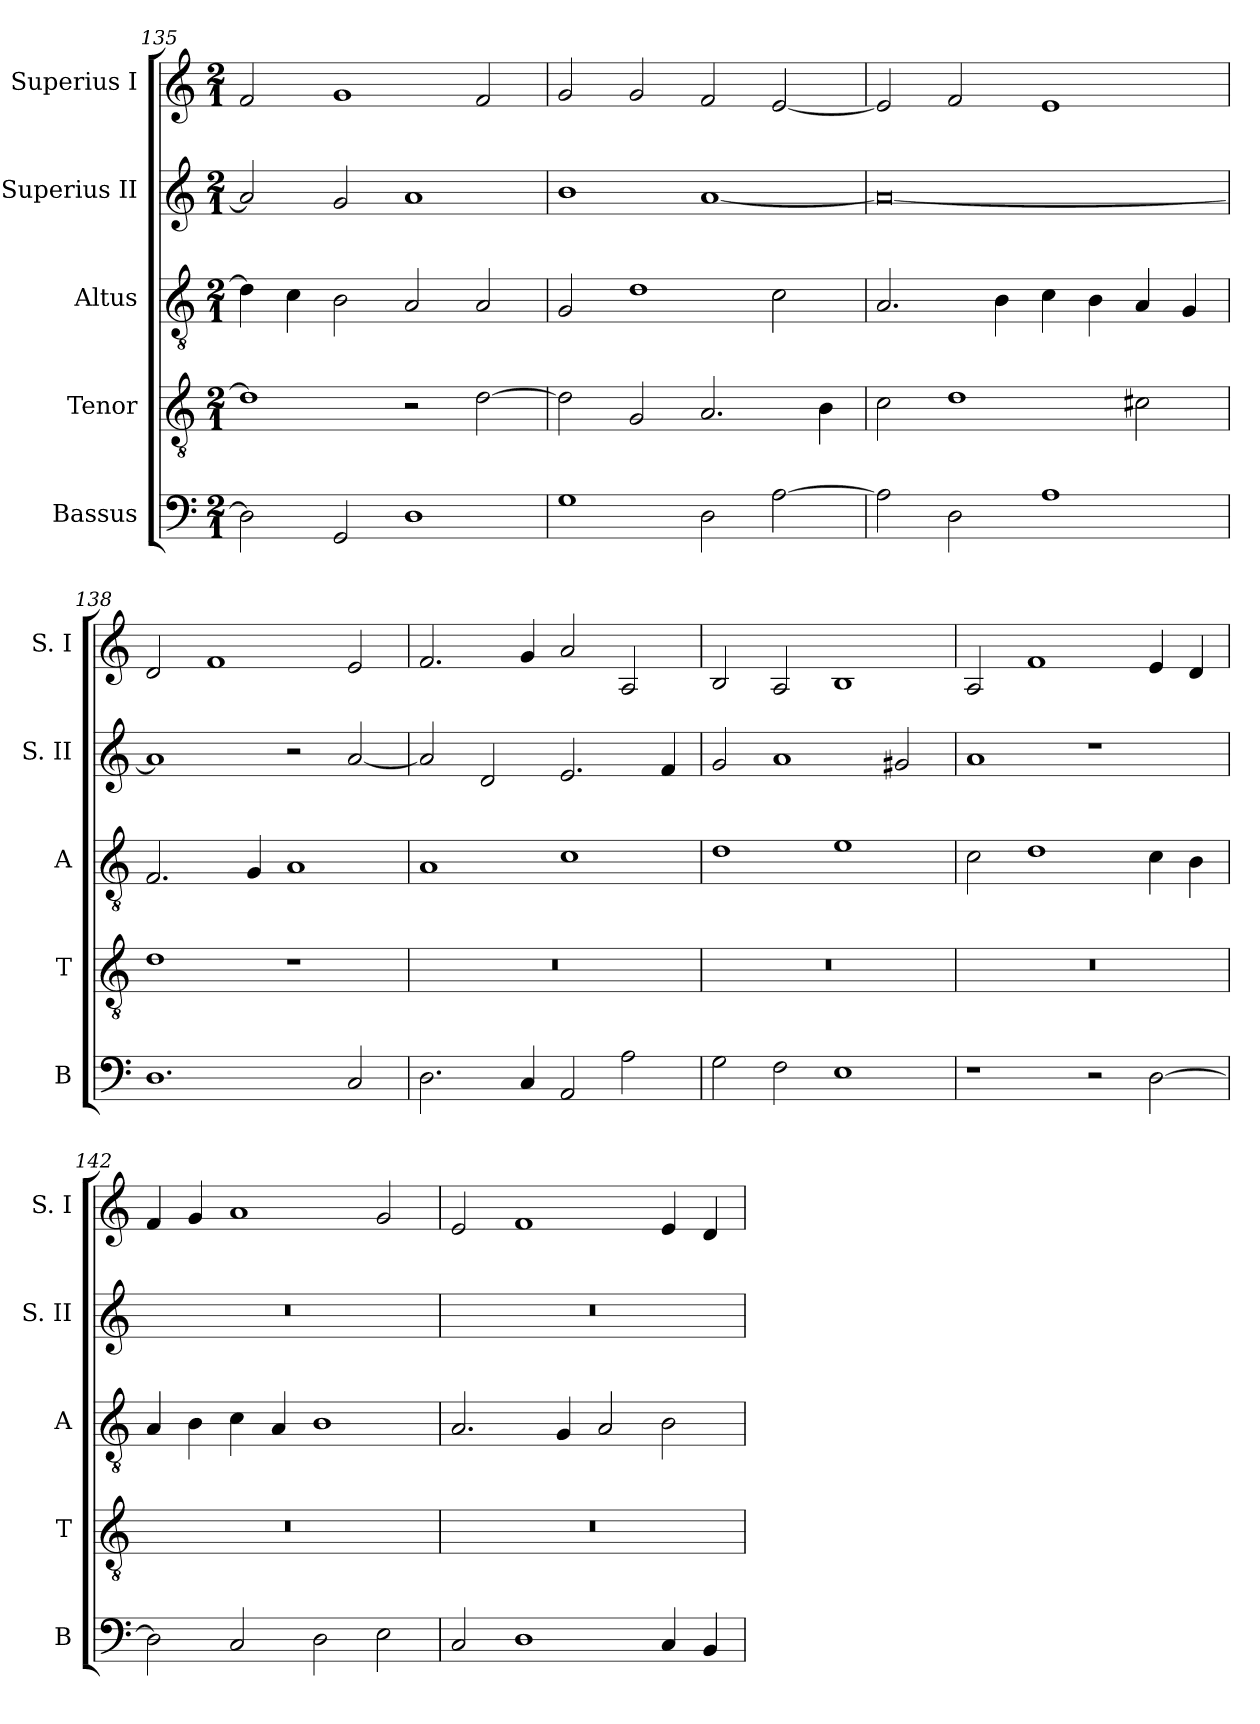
**kern	**kern	**kern	**kern	**kern
*part5	*part4	*part3	*part2	*part1
*staff5	*staff4	*staff3	*staff2	*staff1
*I"Bassus	*I"Tenor	*I"Altus	*I"Superius II	*I"Superius I
*I'B	*I'T	*I'A	*I'S. II	*I'S. I
*clefF4	*clefGv2	*clefGv2	*clefG2	*clefG2
*k[]	*k[]	*k[]	*k[]	*k[]
*C:	*C:	*C:	*C:	*C:
*M2/1	*M2/1	*M2/1	*M2/1	*M2/1
=135	=135	=135	=135	=135
2D]	1d]	4d]	2a]	2f
.	.	4c	.	.
2GG	.	2B	2g	1g
1D	2r	2A	1a	.
.	[2d	2A	.	2f
=136	=136	=136	=136	=136
1G	2d]	2G	1b	2g
.	2G	1d	.	2g
2D	2.A	.	[1a	2f
[2A	.	2c	.	[2e
.	4B	.	.	.
=137	=137	=137	=137	=137
2A]	2c	2.A	0a_	2e]
2D	1d	.	.	2f
.	.	4B	.	.
1A	.	4c	.	1e
.	.	4B	.	.
.	2c#X	4A	.	.
.	.	4G	.	.
=138	=138	=138	=138	=138
1.D	1d	2.F	1a]	2d
.	.	.	.	1f
.	.	4G	.	.
.	1r	1A	2r	.
2C	.	.	[2a	2e
=139	=139	=139	=139	=139
2.D	0r	1A	2a]	2.f
.	.	.	2d	.
4C	.	.	.	4g
2AA	.	1c	2.e	2a
2A	.	.	.	2A
.	.	.	4f	.
=140	=140	=140	=140	=140
2G	0r	1d	2g	2B
2F	.	.	1a	2A
1E	.	1e	.	1B
.	.	.	2g#X	.
=141	=141	=141	=141	=141
1r	0r	2c	1a	2A
.	.	1d	.	1f
2r	.	.	1r	.
[2D	.	4c	.	4e
.	.	4B	.	4d
=142	=142	=142	=142	=142
2D]	0r	4A	0r	4f
.	.	4B	.	4g
2C	.	4c	.	1a
.	.	4A	.	.
2D	.	1B	.	.
2E	.	.	.	2g
=143	=143	=143	=143	=143
2C	0r	2.A	0r	2e
1D	.	.	.	1f
.	.	4G	.	.
.	.	2A	.	.
4C	.	2B	.	4e
4BB	.	.	.	4d
=	=	=	=	=
*-	*-	*-	*-	*-
